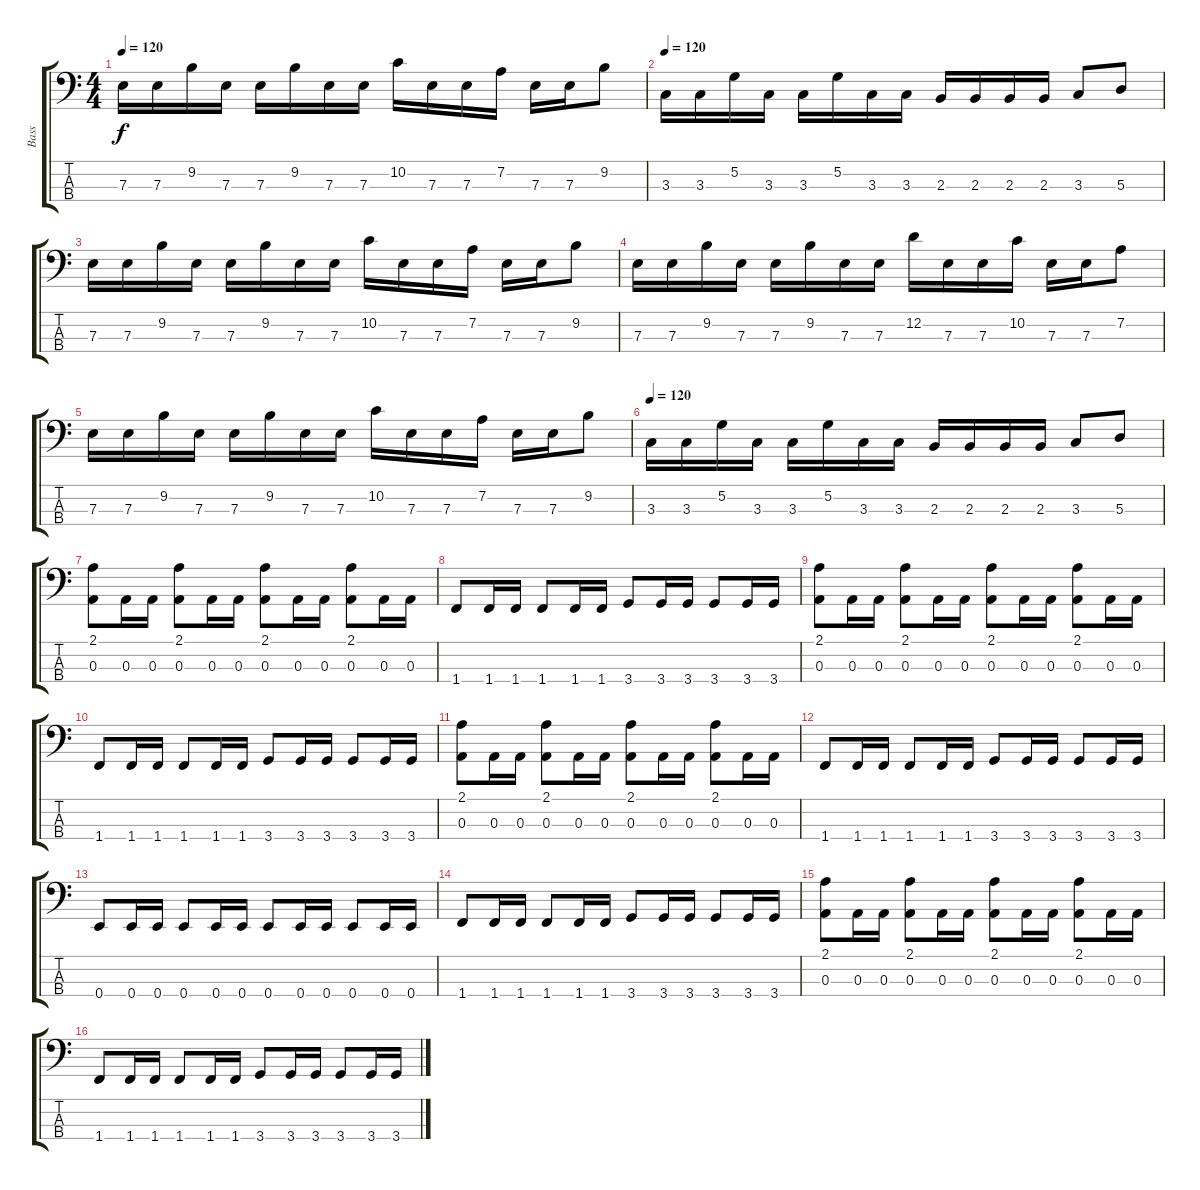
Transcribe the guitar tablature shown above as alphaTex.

\track ("Bass" "Bass") {instrument electricbassfinger}
\staff {score tabs}
\tuning (G2 D2 A1 E1) {hide}
\ts (4 4)
\tempo 120
\clef f4
\ks c
7.3.16{dy f} 7.3.16 9.2.16 7.3.16 7.3.16 9.2.16 7.3.16 7.3.16 10.2.16 7.3.16 7.3.16 7.2.16 7.3.16 7.3.16 9.2.8 |
\tempo 120
3.3.16 3.3.16 5.2.16 3.3.16 3.3.16 5.2.16 3.3.16 3.3.16 2.3.16 2.3.16 2.3.16 2.3.16 3.3.8 5.3.8 |
7.3.16 7.3.16 9.2.16 7.3.16 7.3.16 9.2.16 7.3.16 7.3.16 10.2.16 7.3.16 7.3.16 7.2.16 7.3.16 7.3.16 9.2.8 |
7.3.16 7.3.16 9.2.16 7.3.16 7.3.16 9.2.16 7.3.16 7.3.16 12.2.16 7.3.16 7.3.16 10.2.16 7.3.16 7.3.16 7.2.8 |
7.3.16 7.3.16 9.2.16 7.3.16 7.3.16 9.2.16 7.3.16 7.3.16 10.2.16 7.3.16 7.3.16 7.2.16 7.3.16 7.3.16 9.2.8 |
\tempo 120
3.3.16 3.3.16 5.2.16 3.3.16 3.3.16 5.2.16 3.3.16 3.3.16 2.3.16 2.3.16 2.3.16 2.3.16 3.3.8 5.3.8 |
(2.1 0.3).8 0.3.16 0.3.16 (2.1 0.3).8 0.3.16 0.3.16 (2.1 0.3).8 0.3.16 0.3.16 (2.1 0.3).8 0.3.16 0.3.16 |
1.4.8 1.4.16 1.4.16 1.4.8 1.4.16 1.4.16 3.4.8 3.4.16 3.4.16 3.4.8 3.4.16 3.4.16 |
(2.1 0.3).8 0.3.16 0.3.16 (2.1 0.3).8 0.3.16 0.3.16 (2.1 0.3).8 0.3.16 0.3.16 (2.1 0.3).8 0.3.16 0.3.16 |
1.4.8 1.4.16 1.4.16 1.4.8 1.4.16 1.4.16 3.4.8 3.4.16 3.4.16 3.4.8 3.4.16 3.4.16 |
(2.1 0.3).8 0.3.16 0.3.16 (2.1 0.3).8 0.3.16 0.3.16 (2.1 0.3).8 0.3.16 0.3.16 (2.1 0.3).8 0.3.16 0.3.16 |
1.4.8 1.4.16 1.4.16 1.4.8 1.4.16 1.4.16 3.4.8 3.4.16 3.4.16 3.4.8 3.4.16 3.4.16 |
0.4.8 0.4.16 0.4.16 0.4.8 0.4.16 0.4.16 0.4.8 0.4.16 0.4.16 0.4.8 0.4.16 0.4.16 |
1.4.8 1.4.16 1.4.16 1.4.8 1.4.16 1.4.16 3.4.8 3.4.16 3.4.16 3.4.8 3.4.16 3.4.16 |
(2.1 0.3).8 0.3.16 0.3.16 (2.1 0.3).8 0.3.16 0.3.16 (2.1 0.3).8 0.3.16 0.3.16 (2.1 0.3).8 0.3.16 0.3.16 |
1.4.8 1.4.16 1.4.16 1.4.8 1.4.16 1.4.16 3.4.8 3.4.16 3.4.16 3.4.8 3.4.16 3.4.16
